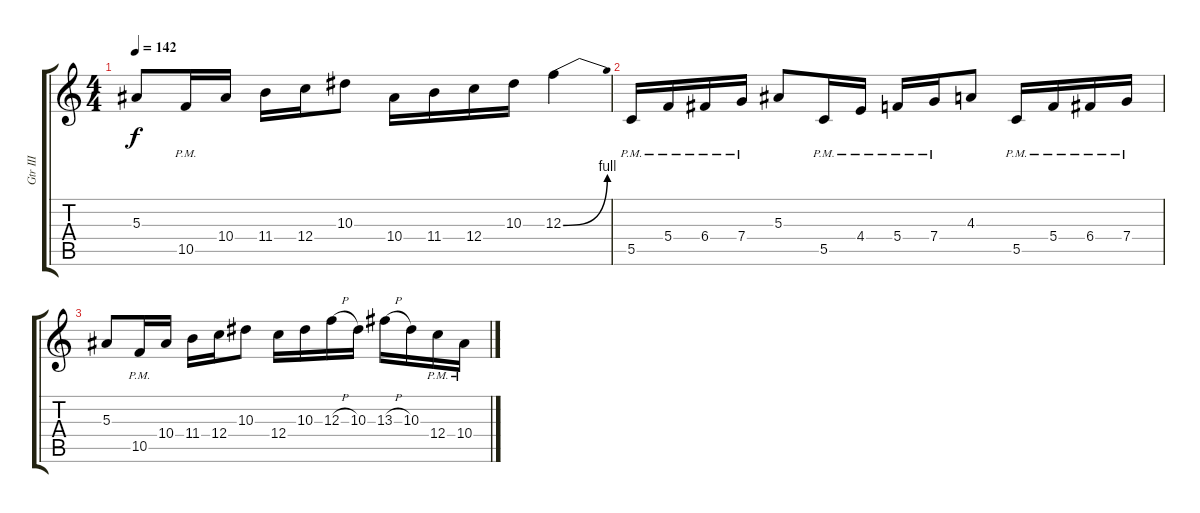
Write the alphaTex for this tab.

\track ("Gtr III" "Gtr III") {instrument overdrivenguitar}
\staff {score tabs}
\tuning (D4 A3 F3 C3 G2 C2) {hide}
\ts (4 4)
\tempo 142
\clef g2
\ks c
5.3.8{dy f} 10.5{pm}.16 10.4.16 11.4.16 12.4.16 10.3.8 10.4.16 11.4.16 12.4.16 10.3.16 12.3{be (bend 0 0 60 4)}.4 |
5.5{pm}.16 5.4{pm}.16 6.4{pm}.16 7.4{pm}.16 5.3.8 5.5{pm}.16 4.4{pm}.16 5.4{pm}.16 7.4{pm}.16 4.3.8 5.5{pm}.16 5.4{pm}.16 6.4{pm}.16 7.4{pm}.16 |
5.3.8 10.5{pm}.16 10.4.16 11.4.16 12.4.16 10.3.8 12.4.16 10.3.16 12.3{h}.16 10.3.16 13.3{h}.16 10.3.16 12.4{pm}.16 10.4{pm}.16
